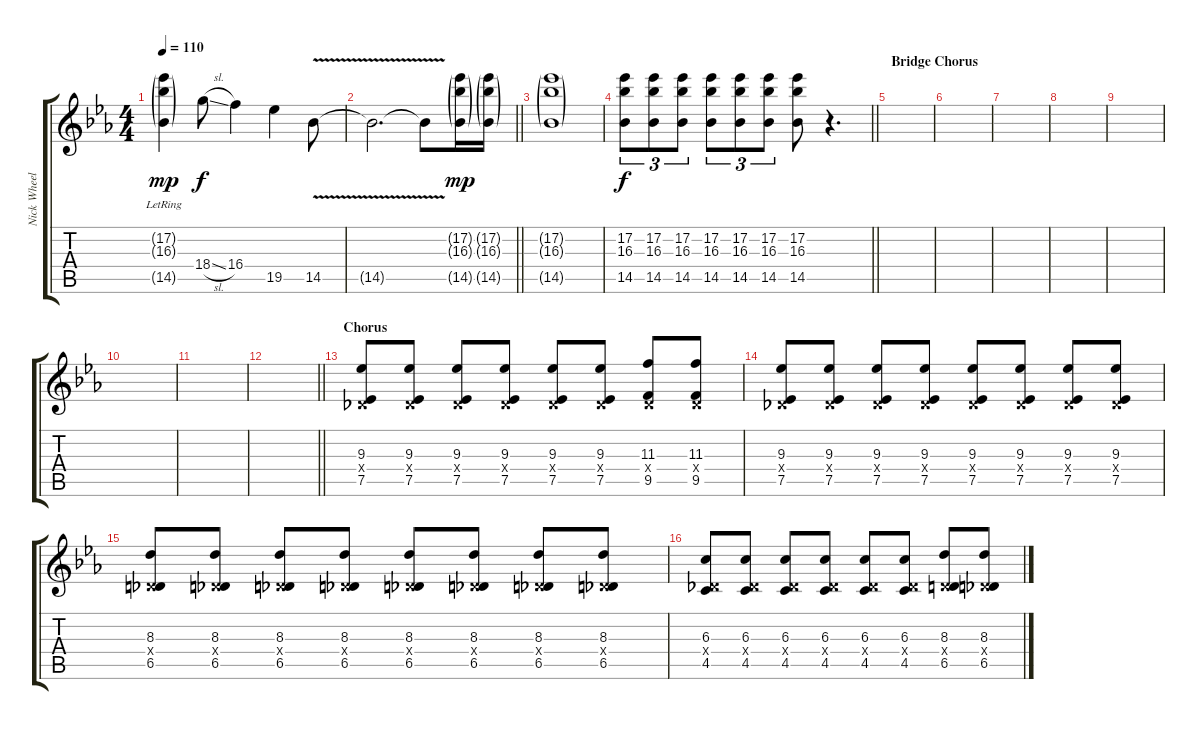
\track ("Nick Wheeler (Lead Guitar)" "Nick Wheel") {instrument overdrivenguitar}
\staff {score tabs}
\tuning (Eb4 Bb3 Gb3 Db3 Ab2 Eb2) {hide}
\ts (4 4)
\tempo 110
\clef g2
\ks eb
(17.2{g lr} 16.3{g lr} 14.5{g lr}).4{dy mp} 18.4{sl}.8{dy f} 16.4.4 19.5.4 14.5{v}.8 |
\barLineRight lightlight
14.5{v t}.2{d} 14.5{t}.8 (17.2{g} 16.3{g} 14.5{g}).16{dy mp} (17.2{g} 16.3{g} 14.5{g}).16 |
(17.2{g} 16.3{g} 14.5{g}).1 |
\barLineRight lightlight
(17.2 16.3 14.5).8{tu (3 2) dy f} (17.2 16.3 14.5).8{tu (3 2)} (17.2 16.3 14.5).8{tu (3 2)} (17.2 16.3 14.5).8{tu (3 2)} (17.2 16.3 14.5).8{tu (3 2)} (17.2 16.3 14.5).8{tu (3 2)} (17.2 16.3 14.5).8 r.4{d} |
\section ("" "Bridge Chorus")
|
|
|
|
|
|
|
\barLineRight lightlight
|
\section ("" "Chorus")
(9.3 0.4{x} 7.5).8 (9.3 0.4{x} 7.5).8 (9.3 0.4{x} 7.5).8 (9.3 0.4{x} 7.5).8 (9.3 0.4{x} 7.5).8 (9.3 0.4{x} 7.5).8 (11.3 0.4{x} 9.5).8 (11.3 0.4{x} 9.5).8 |
(9.3 0.4{x} 7.5).8 (9.3 0.4{x} 7.5).8 (9.3 0.4{x} 7.5).8 (9.3 0.4{x} 7.5).8 (9.3 0.4{x} 7.5).8 (9.3 0.4{x} 7.5).8 (9.3 0.4{x} 7.5).8 (9.3 0.4{x} 7.5).8 |
(8.3 0.4{x} 6.5).8 (8.3 0.4{x} 6.5).8 (8.3 0.4{x} 6.5).8 (8.3 0.4{x} 6.5).8 (8.3 0.4{x} 6.5).8 (8.3 0.4{x} 6.5).8 (8.3 0.4{x} 6.5).8 (8.3 0.4{x} 6.5).8 |
(6.3 0.4{x} 4.5).8 (6.3 0.4{x} 4.5).8 (6.3 0.4{x} 4.5).8 (6.3 0.4{x} 4.5).8 (6.3 0.4{x} 4.5).8 (6.3 0.4{x} 4.5).8 (8.3 0.4{x} 6.5).8 (8.3 0.4{x} 6.5).8
